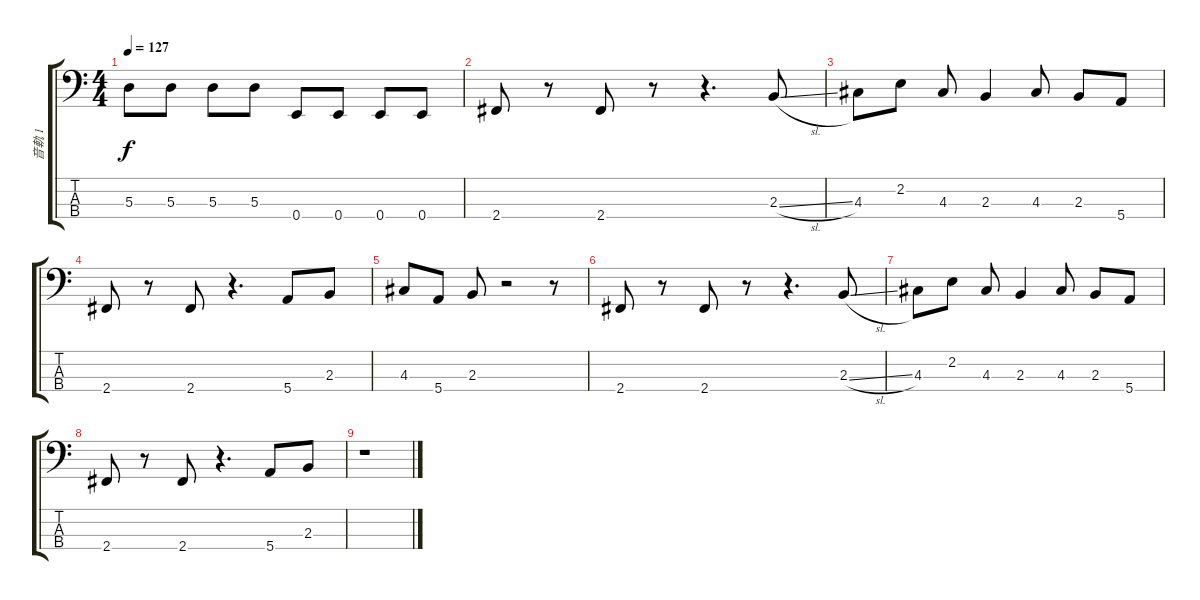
\track ("音軌 1" "音軌 1") {instrument electricbassfinger}
\staff {score tabs}
\tuning (G2 D2 A1 E1) {hide}
\ts (4 4)
\tempo 127
\clef f4
\ks c
5.3.8{dy f} 5.3.8 5.3.8 5.3.8 0.4.8 0.4.8 0.4.8 0.4.8 |
2.4.8 r.8 2.4.8 r.8 r.4{d} 2.3{sl}.8 |
4.3.8 2.2.8 4.3.8 2.3.4 4.3.8 2.3.8 5.4.8 |
2.4.8 r.8 2.4.8 r.4{d} 5.4.8 2.3.8 |
4.3.8 5.4.8 2.3.8 r.2 r.8 |
2.4.8 r.8 2.4.8 r.8 r.4{d} 2.3{sl}.8 |
4.3.8 2.2.8 4.3.8 2.3.4 4.3.8 2.3.8 5.4.8 |
2.4.8 r.8 2.4.8 r.4{d} 5.4.8 2.3.8 |
r.1
